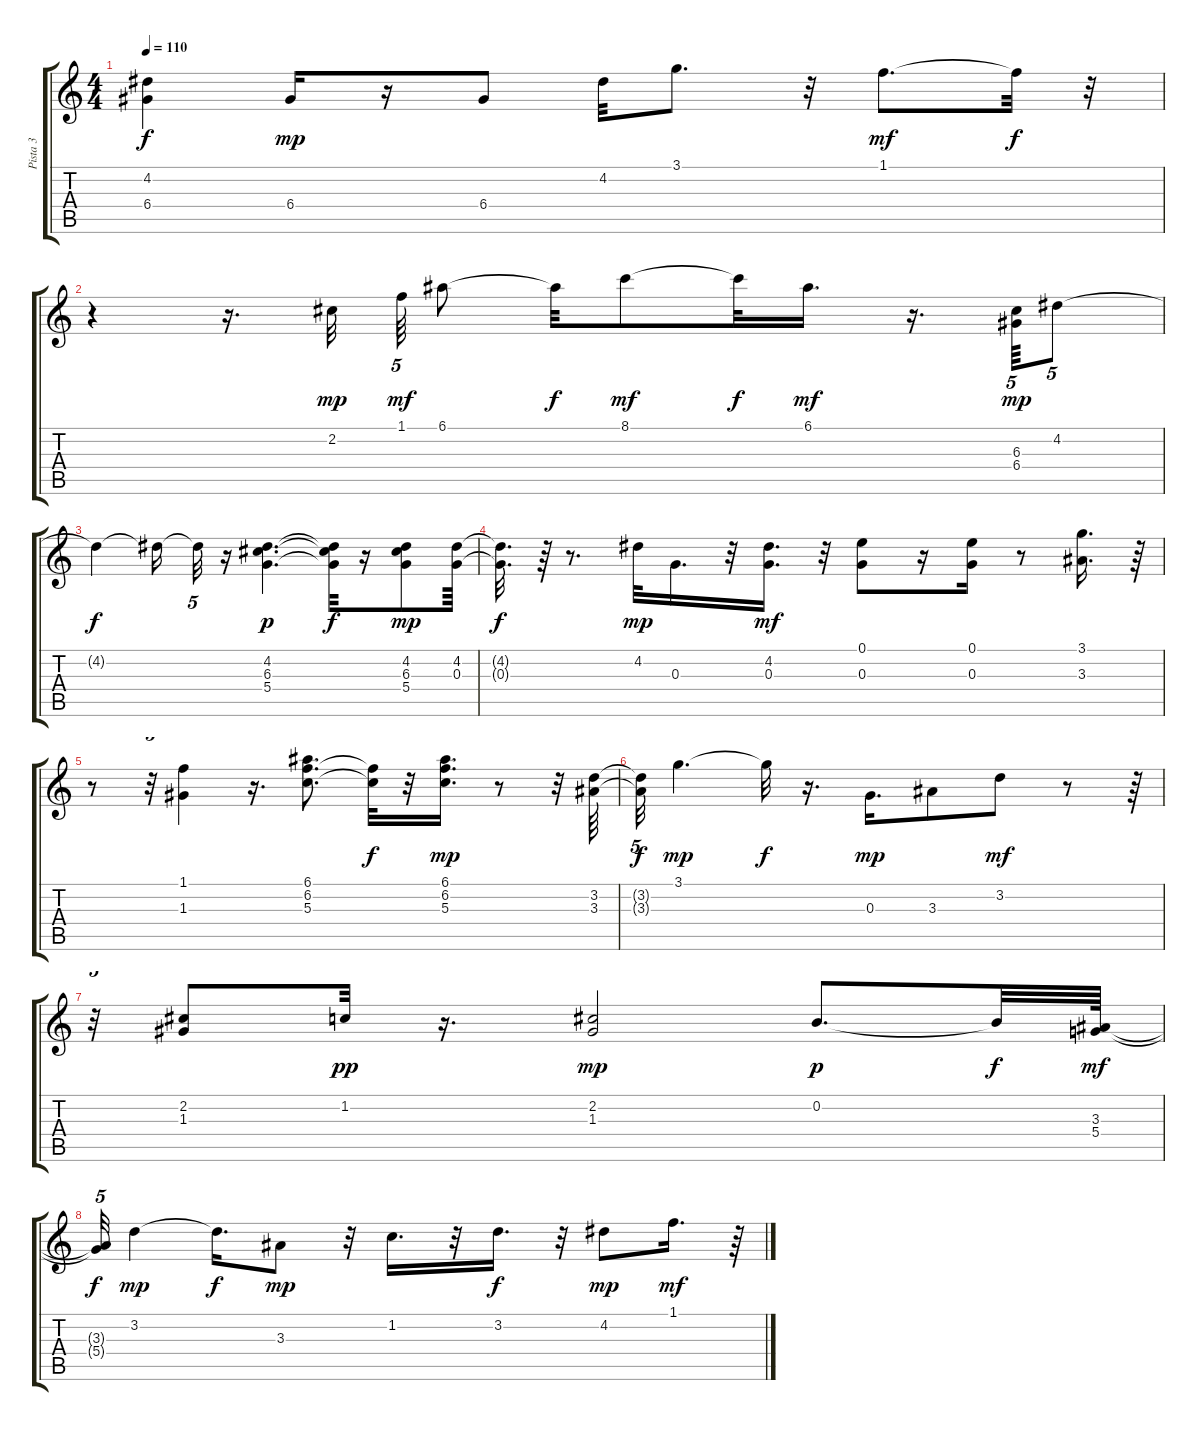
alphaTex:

\track ("Pista 3" "Pista 3") {solo instrument acousticguitarnylon}
\staff {score tabs}
\tuning (E4 B3 G3 D3 A2 E2) {hide}
\ts (4 4)
\tempo 110
\clef g2
\ks c
(4.2{t} 6.4{t}).4{dy f} 6.4.16{dy mp} r.16 6.4.8 4.2.32 3.1.8{d} r.32 1.1.8{d dy mf} 1.1{t}.32{dy f} r.32 |
r.4 r.16{d} 2.2.32{dy mp} 1.1.64{tu (5 4) dy mf} 6.1.8 6.1{t}.32{dy f} 8.1.8{dy mf} 8.1{t}.32{dy f} 6.1.16{d dy mf} r.16{d} (6.3 6.4).64{tu (5 4) dy mp} 4.2.8{tu (5 4)} |
4.2{t}.4{dy f} 4.2{t}.16 4.2{t}.32{tu (5 4)} r.16 (4.2 6.3 5.4).4{d dy p} (4.2{t} 6.3{t} 5.4{t}).32{dy f} r.16 (4.2 6.3 5.4).8{dy mp} (4.2 0.3).64 |
(4.2{t} 0.3{t}).32{d dy f} r.64 r.8{d} 4.2.32{dy mp} 0.3.16{d} r.32 (4.2 0.3).16{d dy mf} r.32 (0.1 0.3).8 r.16 (0.1 0.3).16 r.8 (3.1 3.3).16{d} r.64 |
r.8 r.32{tu (5 4)} (1.1 1.3).4 r.16{d} (6.1 6.2 5.3).8{d} (6.2{t} 5.3{t}).32{dy f} r.32 (6.1 6.2 5.3).16{d dy mp} r.8 r.32 (3.2 3.3).64 |
(3.2{t} 3.3{t}).32{tu (5 4) dy f} 3.1.4{d dy mp} 3.1{t}.32{dy f} r.16{d} 0.3.16{d dy mp} 3.3.8 3.2.8{dy mf} r.8 r.64 |
r.32{tu (5 4)} (2.2 1.3).8 1.2.32{dy pp} r.16{d} (2.2 1.3).2{dy mp} 0.2.8{d dy p} 0.2{t}.32{dy f} (3.3 5.4).64{dy mf} |
(3.3{t} 5.4{t}).32{tu (5 4) dy f} 3.2.4{dy mp} 3.2{t}.16{d dy f} 3.3.8{dy mp} r.32 1.2.16{d} r.32 3.2.16{d dy f} r.32 4.2.8{dy mp} 1.1.16{d dy mf} r.64
